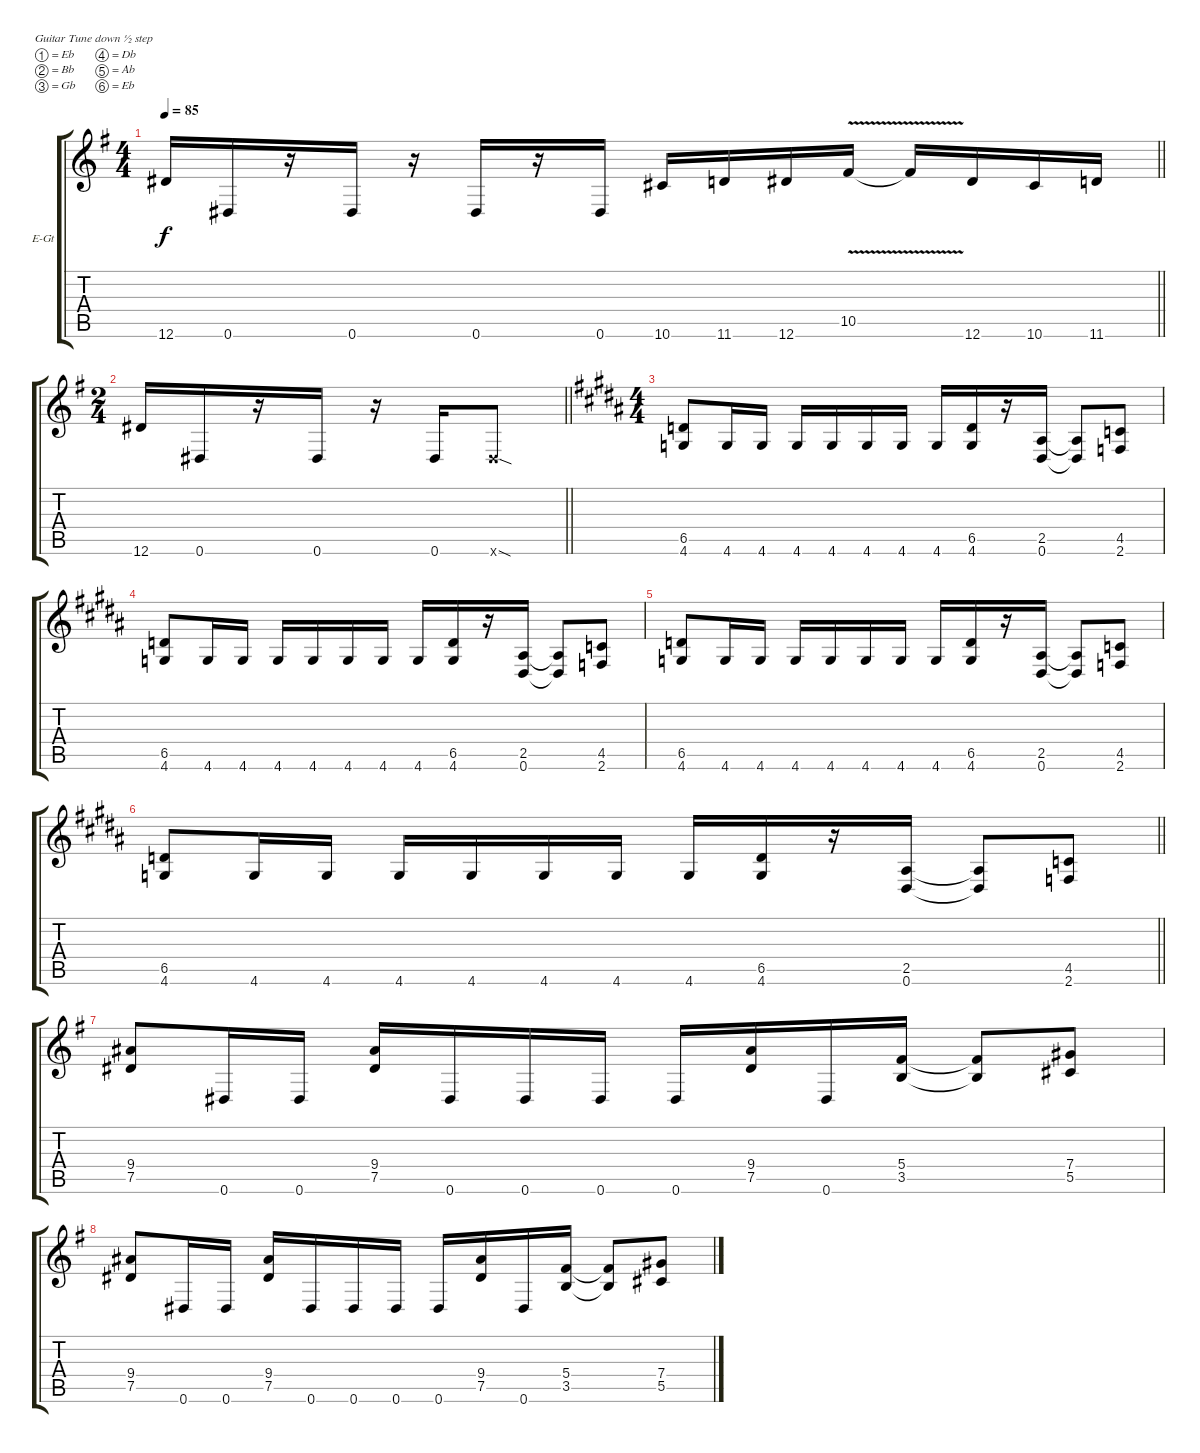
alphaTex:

\bracketExtendMode groupsimilarinstruments
\firstSystemTrackNameOrientation horizontal
\otherSystemsTrackNameOrientation horizontal
\track ("d" "E-Gt") {instrument distortionguitar}
\staff {score tabs}
\tuning (Eb4 Bb3 Gb3 Db3 Ab2 Eb2)
\ts (4 4)
\tempo 85
\clef g2
\barLineRight lightlight
\ks g
12.6.16{dy f} 0.6.16 r.16 0.6.16 r.16 0.6.16 r.16 0.6.16 10.6.16 11.6.16 12.6.16 10.5{v}.16 10.5{v t}.16 12.6.16 10.6.16 11.6.16 |
\ts (2 4)
\beaming (8 2 2 2 2)
\barLineRight lightlight
12.6.16 0.6.16 r.16 0.6.16 r.16 0.6.16 0.6{sod x}.8 |
\ts (4 4)
\beaming (8 2 2 2 2)
\section ("" " ")
\ks b
(6.5 4.6).8 4.6.16 4.6.16 4.6.16 4.6.16 4.6.16 4.6.16 4.6.16 (6.5 4.6).16 r.16 (2.5 0.6).16 (2.5{t} 0.6{t}).8 (4.5 2.6).8 |
(6.5 4.6).8 4.6.16 4.6.16 4.6.16 4.6.16 4.6.16 4.6.16 4.6.16 (6.5 4.6).16 r.16 (2.5 0.6).16 (2.5{t} 0.6{t}).8 (4.5 2.6).8 |
(6.5 4.6).8 4.6.16 4.6.16 4.6.16 4.6.16 4.6.16 4.6.16 4.6.16 (6.5 4.6).16 r.16 (2.5 0.6).16 (2.5{t} 0.6{t}).8 (4.5 2.6).8 |
\barLineRight lightlight
\ks g#minor
(6.5 4.6).8 4.6.16 4.6.16 4.6.16 4.6.16 4.6.16 4.6.16 4.6.16 (6.5 4.6).16 r.16 (2.5 0.6).16 (2.5{t} 0.6{t}).8 (4.5 2.6).8 |
\ks g
(9.4 7.5).8 0.6.16 0.6.16 (9.4 7.5).16 0.6.16 0.6.16 0.6.16 0.6.16 (9.4 7.5).16 0.6.16 (5.4 3.5).16 (5.4{t} 3.5{t}).8 (7.4 5.5).8 |
(9.4 7.5).8 0.6.16 0.6.16 (9.4 7.5).16 0.6.16 0.6.16 0.6.16 0.6.16 (9.4 7.5).16 0.6.16 (5.4 3.5).16 (5.4{t} 3.5{t}).8 (7.4 5.5).8
